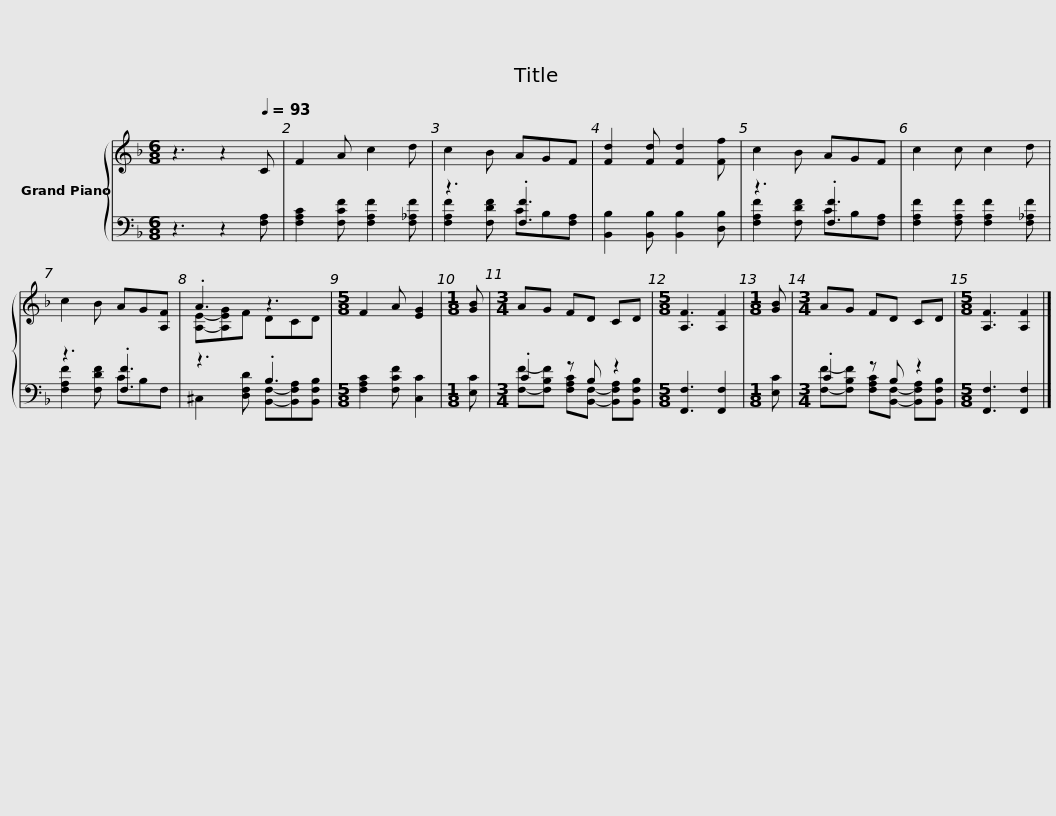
X:1
%%score { ( 1 4 ) | ( 2 3 ) }
L:1/8
M:6/8
I:linebreak $
K:F
V:1 treble
V:4 treble
V:2 bass
V:3 bass
V:1
 z3 z2[Q:1/4=93] C | F2 A c2 d | c2 B AGF | [Fd]2 [Fd] [Fd]2 [Ff] | c2 B AGF | %5
 c2 c c2 d | c2 B AG[A,F] |$ .A3 z3 |[M:5/8] F2 A [EG]2 |[M:1/8] [GB] | %10
[M:3/4] AG FD CD |[M:5/8] [A,F]3 [A,F]2 |[M:1/8] [GB] |$[M:3/4] AG FD CD |[M:5/8] [A,F]3 [A,F]2 |] %15
V:2
 z3 z2 [F,A,] | [F,A,C]2 [F,CF] [F,A,F]2 [F,_A,F] | z3 .[F,F]3 | [B,,B,]2 [B,,B,] [B,,B,]2 [D,B,] | z3 .[F,F]3 | %5
 [F,A,F]2 [F,A,F] [F,A,F]2 [F,_A,F] | z3 .[F,F]3 |$ z3 .B,3 |[M:5/8] [F,A,C]2 [F,CF] [C,C]2 |[M:1/8] [E,C] | %10
[M:3/4] .C2 z B, z2 |[M:5/8] [F,,F,]3 [F,,F,]2 |[M:1/8] [E,C] |$[M:3/4] .C2 z B, z2 |[M:5/8] [F,,F,]3 [F,,F,]2 |] %15
V:3
 x6 | x6 | [F,A,F]2 [F,DF] CB,[F,A,] | x6 | [F,A,F]2 [F,DF] CB,[F,A,] | %5
 x6 | [F,A,F]2 [F,DF] CB,F, |$ ^C,2 [D,F,D] [B,,F,]-[B,,F,A,][B,,F,B,] |[M:5/8] x5 |[M:1/8] x | %10
[M:3/4] [F,F]-[F,B,F] [F,A,C][B,,F,]- [B,,F,A,][B,,F,B,] |[M:5/8] x5 |[M:1/8] x |$[M:3/4] [F,F]-[F,B,F] [F,A,C][B,,F,]- [B,,F,A,][B,,F,B,] |[M:5/8] x5 |] %15
V:4
 x6 | x6 | x6 | x6 | x6 | %5
 x6 | x6 |$ [A,E]-[A,EG]F DCD |[M:5/8] x5 |[M:1/8] x | %10
[M:3/4] x6 |[M:5/8] x5 |[M:1/8] x |$[M:3/4] x6 |[M:5/8] x5 |] %15
